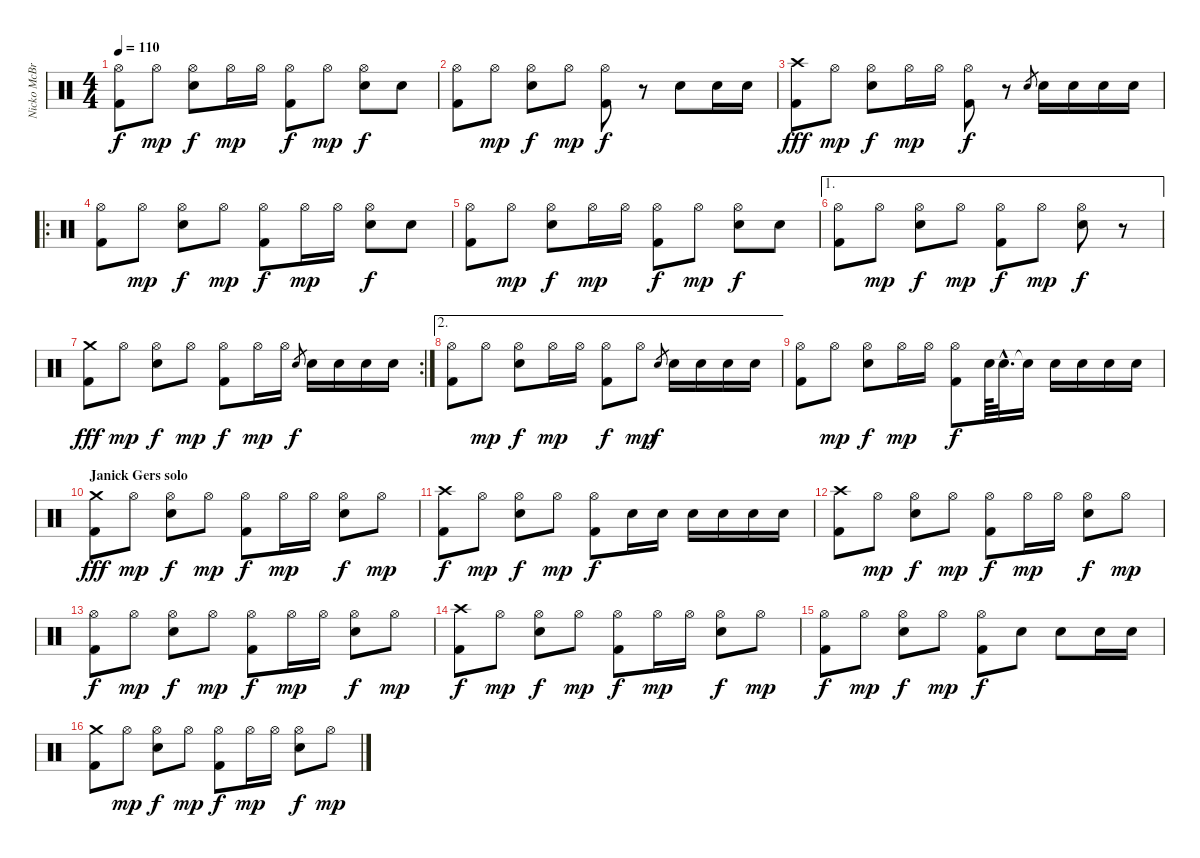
\track ("Nicko McBrain" "Nicko McBr") {instrument percussion}
\staff {score}
\articulation defaults
\ts (4 4)
\tempo 110
\clef neutral
\ks c
("Hi-Hat (open)" "Kick (hit) 2").8{dy f} "Hi-Hat (open)".8{dy mp} ("Hi-Hat (open)" "Snare (hit) 2").8{dy f} "Hi-Hat (open)".16{dy mp} "Hi-Hat (open)".16 ("Hi-Hat (open)" "Kick (hit) 2").8{dy f} "Hi-Hat (open)".8{dy mp} ("Hi-Hat (open)" "Snare (hit) 2").8{dy f} "Snare (hit) 2".8 |
("Hi-Hat (open)" "Kick (hit) 2").8 "Hi-Hat (open)".8{dy mp} ("Hi-Hat (open)" "Snare (hit) 2").8{dy f} "Hi-Hat (open)".8{dy mp} ("Hi-Hat (open)" "Kick (hit) 2").8{dy f} r.8 "Snare (hit) 2".8 "Snare (hit) 2".16 "Snare (hit) 2".16 |
("Crash high (hit)" "Kick (hit) 2").8{dy fff} "Hi-Hat (open)".8{dy mp} ("Hi-Hat (open)" "Snare (hit) 2").8{dy f} "Hi-Hat (open)".16{dy mp} "Hi-Hat (open)".16 ("Hi-Hat (open)" "Kick (hit) 2").8{dy f} r.8 "Snare (hit) 2".8{gr} "Snare (hit) 2".16 "Snare (hit) 2".16 "Snare (hit) 2".16 "Snare (hit) 2".16 |
\ro
("Hi-Hat (open)" "Kick (hit) 2").8 "Hi-Hat (open)".8{dy mp} ("Hi-Hat (open)" "Snare (hit) 2").8{dy f} "Hi-Hat (open)".8{dy mp} ("Hi-Hat (open)" "Kick (hit) 2").8{dy f} "Hi-Hat (open)".16{dy mp} "Hi-Hat (open)".16 ("Hi-Hat (open)" "Snare (hit) 2").8{dy f} "Snare (hit) 2".8 |
("Hi-Hat (open)" "Kick (hit) 2").8 "Hi-Hat (open)".8{dy mp} ("Hi-Hat (open)" "Snare (hit) 2").8{dy f} "Hi-Hat (open)".16{dy mp} "Hi-Hat (open)".16 ("Hi-Hat (open)" "Kick (hit) 2").8{dy f} "Hi-Hat (open)".8{dy mp} ("Hi-Hat (open)" "Snare (hit) 2").8{dy f} "Snare (hit) 2".8 |
\ae 1
("Hi-Hat (open)" "Kick (hit) 2").8 "Hi-Hat (open)".8{dy mp} ("Hi-Hat (open)" "Snare (hit) 2").8{dy f} "Hi-Hat (open)".8{dy mp} ("Hi-Hat (open)" "Kick (hit) 2").8{dy f} "Hi-Hat (open)".8{dy mp} ("Hi-Hat (open)" "Snare (hit) 2").8{dy f} r.8 |
\rc 2
("Crash medium (hit)" "Kick (hit) 2").8{dy fff} "Hi-Hat (open)".8{dy mp} ("Hi-Hat (open)" "Snare (hit) 2").8{dy f} "Hi-Hat (open)".8{dy mp} ("Hi-Hat (open)" "Kick (hit) 2").8{dy f} "Hi-Hat (open)".16{dy mp} "Hi-Hat (open)".16 "Snare (hit) 2".8{gr dy f} "Snare (hit) 2".16 "Snare (hit) 2".16 "Snare (hit) 2".16 "Snare (hit) 2".16 |
\ae 2
("Hi-Hat (open)" "Kick (hit) 2").8 "Hi-Hat (open)".8{dy mp} ("Hi-Hat (open)" "Snare (hit) 2").8{dy f} "Hi-Hat (open)".16{dy mp} "Hi-Hat (open)".16 ("Hi-Hat (open)" "Kick (hit) 2").8{dy f} "Hi-Hat (open)".8{dy mp} "Snare (hit) 2".8{gr dy f} "Snare (hit) 2".16 "Snare (hit) 2".16 "Snare (hit) 2".16 "Snare (hit) 2".16 |
("Hi-Hat (open)" "Kick (hit) 2").8 "Hi-Hat (open)".8{dy mp} ("Hi-Hat (open)" "Snare (hit) 2").8{dy f} "Hi-Hat (open)".16{dy mp} "Hi-Hat (open)".16 ("Hi-Hat (open)" "Kick (hit) 2").8{dy f} "Snare (hit) 2".64 "Snare (hit) 2"{hac}.32{d} "Snare (hit)"{t}.16 "Snare (hit) 2".16 "Snare (hit) 2".16 "Snare (hit) 2".16 "Snare (hit) 2".16 |
\section ("" "Janick Gers solo")
("Crash medium (hit)" "Kick (hit) 2").8{dy fff} "Hi-Hat (open)".8{dy mp} ("Hi-Hat (open)" "Snare (hit) 2").8{dy f} "Hi-Hat (open)".8{dy mp} ("Hi-Hat (open)" "Kick (hit) 2").8{dy f} "Hi-Hat (open)".16{dy mp} "Hi-Hat (open)".16 ("Hi-Hat (open)" "Snare (hit) 2").8{dy f} "Hi-Hat (open)".8{dy mp} |
("Crash high (hit)" "Kick (hit) 2").8{dy f} "Hi-Hat (open)".8{dy mp} ("Hi-Hat (open)" "Snare (hit) 2").8{dy f} "Hi-Hat (open)".8{dy mp} ("Hi-Hat (open)" "Kick (hit) 2").8{dy f} "Snare (hit) 2".16 "Snare (hit) 2".16 "Snare (hit) 2".16 "Snare (hit) 2".16 "Snare (hit) 2".16 "Snare (hit) 2".16 |
("Crash high (hit)" "Kick (hit) 2").8 "Hi-Hat (open)".8{dy mp} ("Hi-Hat (open)" "Snare (hit) 2").8{dy f} "Hi-Hat (open)".8{dy mp} ("Hi-Hat (open)" "Kick (hit) 2").8{dy f} "Hi-Hat (open)".16{dy mp} "Hi-Hat (open)".16 ("Hi-Hat (open)" "Snare (hit) 2").8{dy f} "Hi-Hat (open)".8{dy mp} |
("Hi-Hat (open)" "Kick (hit) 2").8{dy f} "Hi-Hat (open)".8{dy mp} ("Hi-Hat (open)" "Snare (hit) 2").8{dy f} "Hi-Hat (open)".8{dy mp} ("Hi-Hat (open)" "Kick (hit) 2").8{dy f} "Hi-Hat (open)".16{dy mp} "Hi-Hat (open)".16 ("Hi-Hat (open)" "Snare (hit) 2").8{dy f} "Hi-Hat (open)".8{dy mp} |
("Crash high (hit)" "Kick (hit) 2").8{dy f} "Hi-Hat (open)".8{dy mp} ("Hi-Hat (open)" "Snare (hit) 2").8{dy f} "Hi-Hat (open)".8{dy mp} ("Hi-Hat (open)" "Kick (hit) 2").8{dy f} "Hi-Hat (open)".16{dy mp} "Hi-Hat (open)".16 ("Hi-Hat (open)" "Snare (hit) 2").8{dy f} "Hi-Hat (open)".8{dy mp} |
("Hi-Hat (open)" "Kick (hit) 2").8{dy f} "Hi-Hat (open)".8{dy mp} ("Hi-Hat (open)" "Snare (hit) 2").8{dy f} "Hi-Hat (open)".8{dy mp} ("Hi-Hat (open)" "Kick (hit) 2").8{dy f} "Snare (hit) 2".8 "Snare (hit) 2".8 "Snare (hit) 2".16 "Snare (hit) 2".16 |
("Crash medium (hit)" "Kick (hit) 2").8 "Hi-Hat (open)".8{dy mp} ("Hi-Hat (open)" "Snare (hit) 2").8{dy f} "Hi-Hat (open)".8{dy mp} ("Hi-Hat (open)" "Kick (hit) 2").8{dy f} "Hi-Hat (open)".16{dy mp} "Hi-Hat (open)".16 ("Hi-Hat (open)" "Snare (hit) 2").8{dy f} "Hi-Hat (open)".8{dy mp}
